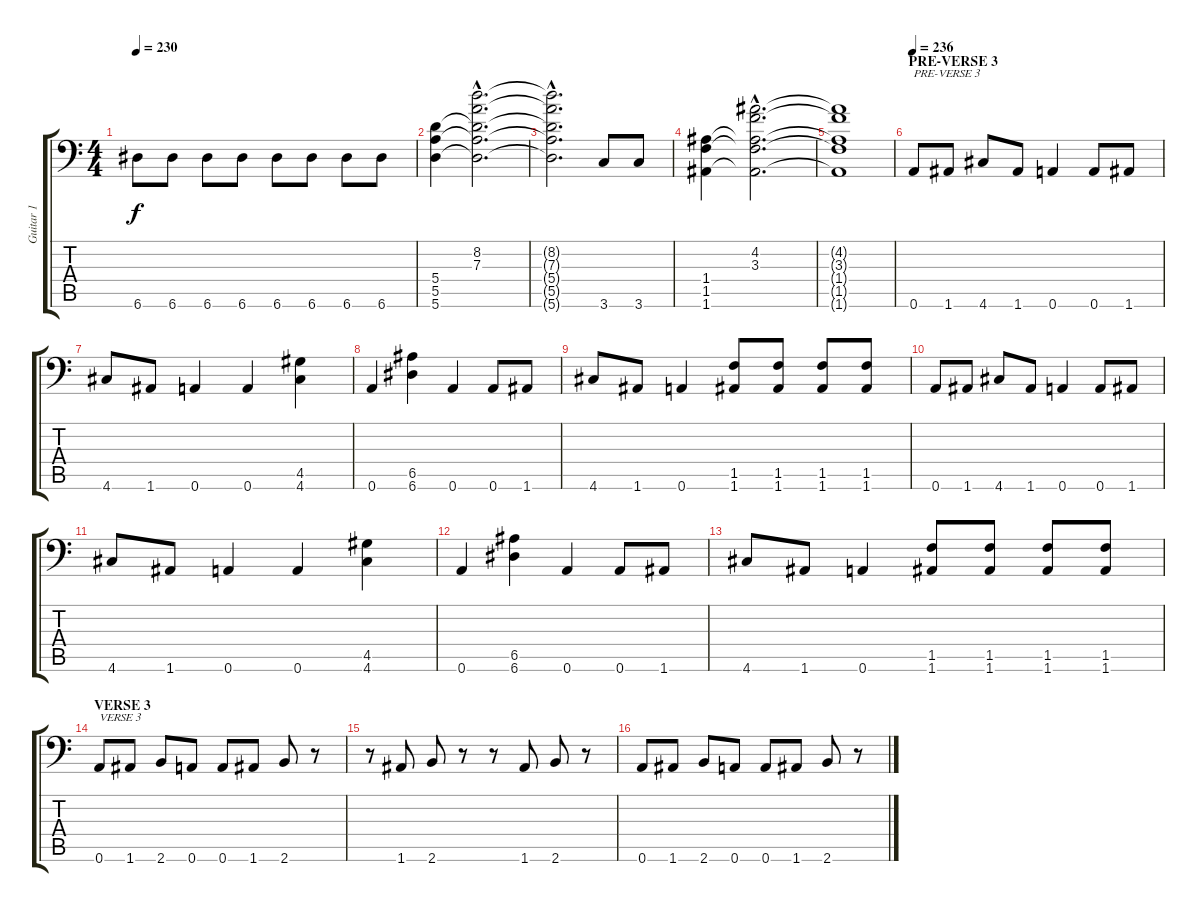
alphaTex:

\track ("Guitar 1" "Guitar 1") {instrument distortionguitar}
\staff {score tabs}
\tuning (B3 Gb3 D3 A2 E2 A1) {hide}
\ts (4 4)
\tempo 230
\clef f4
\ks c
6.6.8{dy f} 6.6.8 6.6.8 6.6.8 6.6.8 6.6.8 6.6.8 6.6.8 |
(5.4 5.5 5.6).4 (8.2{hac} 7.3{hac} 5.4{hac t} 5.5{hac t} 5.6{hac t}).2{d} |
(8.2{hac t} 7.3{hac t} 5.4{hac t} 5.5{hac t} 5.6{hac t}).2{d} 3.6.8 3.6.8 |
(1.4 1.5 1.6).4 (4.2{hac} 3.3{hac} 1.4{hac t} 1.5{hac t} 1.6{hac t}).2{d} |
(4.2{t} 3.3{t} 1.4{t} 1.5{t} 1.6{t}).1 |
\section ("" "PRE-VERSE 3")
\tempo 236
0.6.8{txt "PRE-VERSE 3"} 1.6.8 4.6.8 1.6.8 0.6.4 0.6.8 1.6.8 |
4.6.8 1.6.8 0.6.4 0.6.4 (4.5 4.6).4 |
0.6.4 (6.5 6.6).4 0.6.4 0.6.8 1.6.8 |
4.6.8 1.6.8 0.6.4 (1.5 1.6).8 (1.5 1.6).8 (1.5 1.6).8 (1.5 1.6).8 |
0.6.8 1.6.8 4.6.8 1.6.8 0.6.4 0.6.8 1.6.8 |
4.6.8 1.6.8 0.6.4 0.6.4 (4.5 4.6).4 |
0.6.4 (6.5 6.6).4 0.6.4 0.6.8 1.6.8 |
4.6.8 1.6.8 0.6.4 (1.5 1.6).8 (1.5 1.6).8 (1.5 1.6).8 (1.5 1.6).8 |
\section ("" "VERSE 3")
0.6.8{txt "VERSE 3"} 1.6.8 2.6.8 0.6.8 0.6.8 1.6.8 2.6.8 r.8 |
r.8 1.6.8 2.6.8 r.8 r.8 1.6.8 2.6.8 r.8 |
0.6.8 1.6.8 2.6.8 0.6.8 0.6.8 1.6.8 2.6.8 r.8
